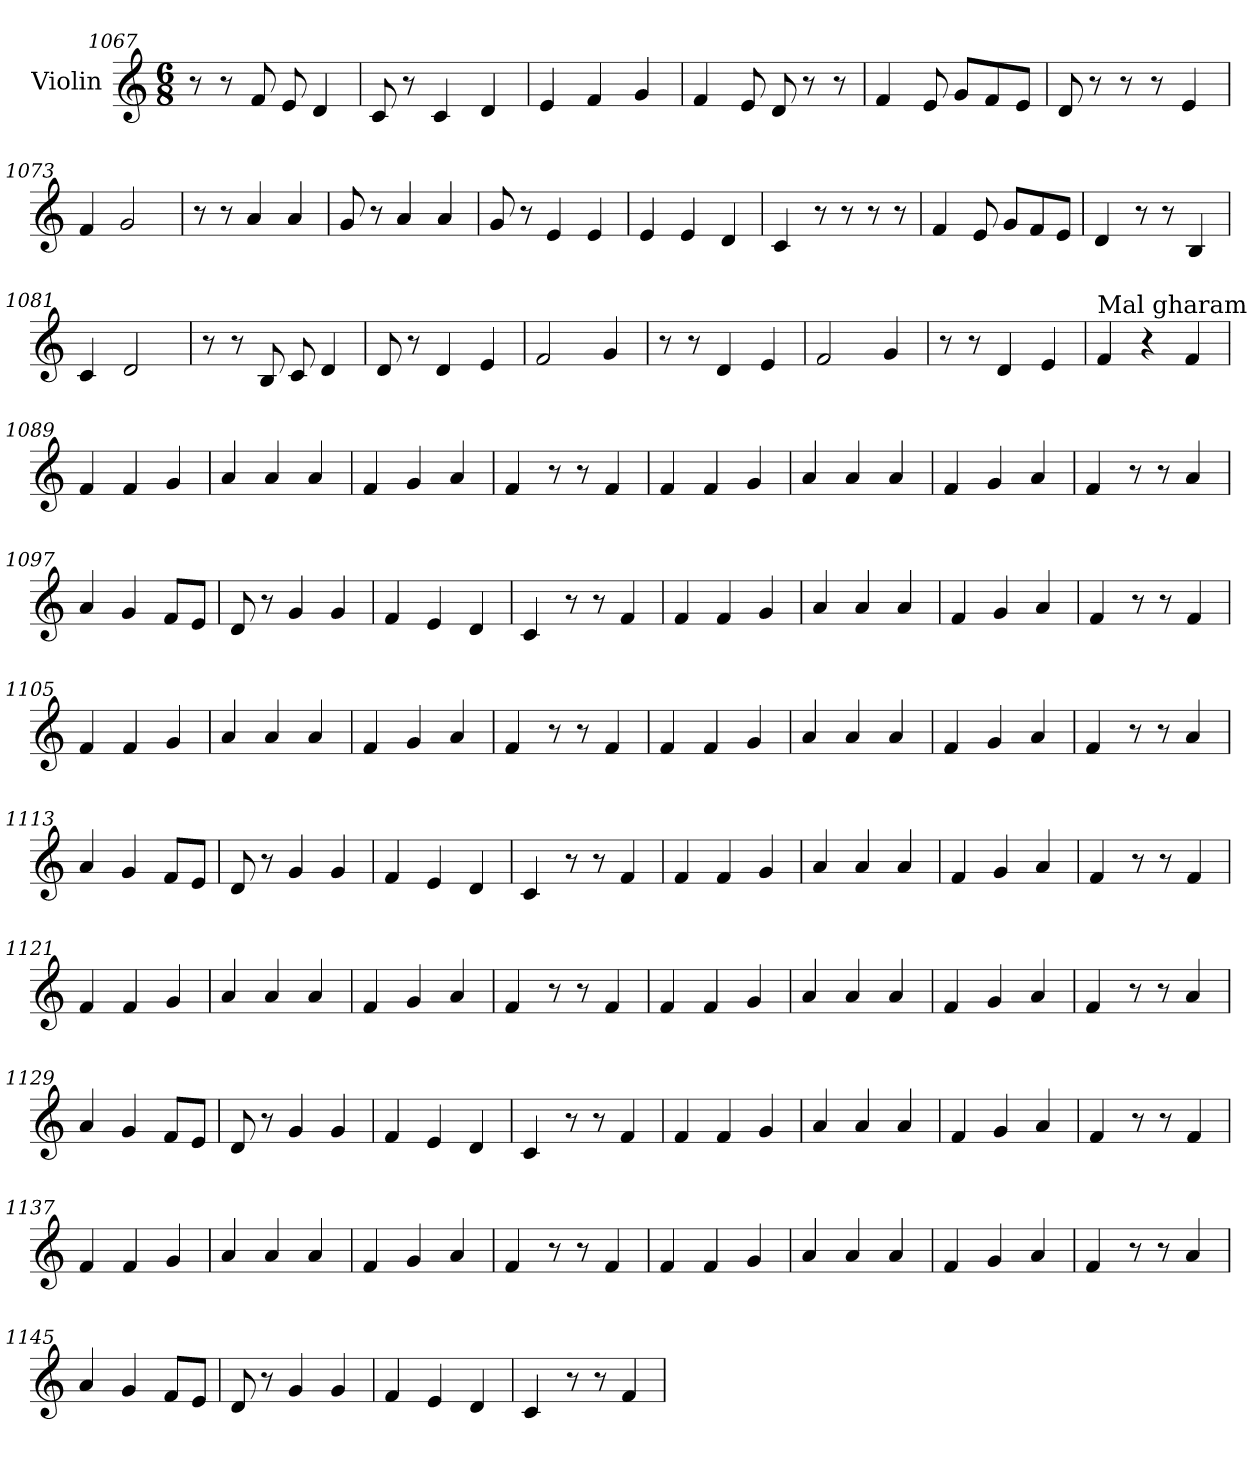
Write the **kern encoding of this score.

**kern
*part1
*staff1
*I"Violin
*clefG2
*k[]
*M6/8
=1067
8r
8r
8f/
8e/
4d/
=1068
8c/
8r
4c/
4d/
!!LO:LB:g=z
=1069
4e/
4f/
4g/
=1070
4f/
8e/
8d/
8r
8r
=1071
4f/
8e/
8g/L
8f/
8e/J
=1072
8d/
8r
8r
8r
4e/
=1073
4f/
2g/
=1074
8r
8r
4a/
4a/
=1075
8g/
8r
4a/
4a/
!!LO:LB:g=z
=1076
8g/
8r
4e/
4e/
=1077
4e/
4e/
4d/
=1078
4c/
8r
8r
8r
8r
=1079
4f/
8e/
8g/L
8f/
8e/J
=1080
4d/
8r
8r
4B/
=1081
4c/
2d/
=1082
8r
8r
8B/
8c/
4d/
!!LO:LB:g=z
=1083
8d/
8r
4d/
4e/
=1084
2f/
4g/
=1085
8r
8r
4d/
4e/
=1086
2f/
4g/
=1087
8r
8r
4d/
4e/
=1088
*MM200
!LO:TX:a:t=Mal gharam
4f/
4r
4f/
=1089
4f/
4f/
4g/
!!LO:LB:g=z
=1090
4a/
4a/
4a/
=1091
4f/
4g/
4a/
=1092
4f/
8r
8r
4f/
=1093
4f/
4f/
4g/
=1094
4a/
4a/
4a/
=1095
4f/
4g/
4a/
=1096
4f/
8r
8r
4a/
!!LO:PB:g=z
=1097
4a/
4g/
8f/L
8e/J
=1098
8d/
8r
4g/
4g/
=1099
4f/
4e/
4d/
=1100
4c/
8r
8r
4f/
=1101
4f/
4f/
4g/
=1102
4a/
4a/
4a/
=1103
4f/
4g/
4a/
!!LO:LB:g=z
=1104
4f/
8r
8r
4f/
=1105
4f/
4f/
4g/
=1106
4a/
4a/
4a/
=1107
4f/
4g/
4a/
=1108
4f/
8r
8r
4f/
=1109
4f/
4f/
4g/
=1110
4a/
4a/
4a/
!!LO:LB:g=z
=1111
4f/
4g/
4a/
=1112
4f/
8r
8r
4a/
=1113
4a/
4g/
8f/L
8e/J
=1114
8d/
8r
4g/
4g/
=1115
4f/
4e/
4d/
=1116
4c/
8r
8r
4f/
=1117
4f/
4f/
4g/
!!LO:LB:g=z
=1118
4a/
4a/
4a/
=1119
4f/
4g/
4a/
=1120
4f/
8r
8r
4f/
=1121
4f/
4f/
4g/
=1122
4a/
4a/
4a/
=1123
4f/
4g/
4a/
=1124
4f/
8r
8r
4f/
!!LO:LB:g=z
=1125
4f/
4f/
4g/
=1126
4a/
4a/
4a/
=1127
4f/
4g/
4a/
=1128
4f/
8r
8r
4a/
=1129
4a/
4g/
8f/L
8e/J
=1130
8d/
8r
4g/
4g/
=1131
4f/
4e/
4d/
!!LO:LB:g=z
=1132
4c/
8r
8r
4f/
=1133
4f/
4f/
4g/
=1134
4a/
4a/
4a/
=1135
4f/
4g/
4a/
=1136
4f/
8r
8r
4f/
=1137
4f/
4f/
4g/
=1138
4a/
4a/
4a/
!!LO:LB:g=z
=1139
4f/
4g/
4a/
=1140
4f/
8r
8r
4f/
=1141
4f/
4f/
4g/
=1142
4a/
4a/
4a/
=1143
4f/
4g/
4a/
=1144
4f/
8r
8r
4a/
=1145
4a/
4g/
8f/L
8e/J
!!LO:LB:g=z
=1146
8d/
8r
4g/
4g/
=1147
4f/
4e/
4d/
=1148
4c/
8r
8r
4f/
=
*-
